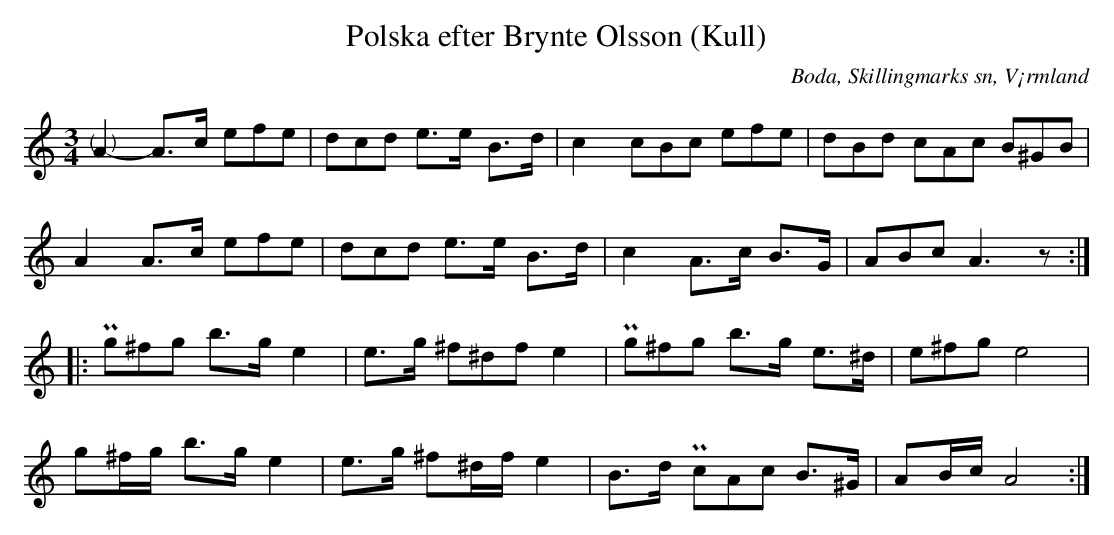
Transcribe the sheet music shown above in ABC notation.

X:1
T:Polska efter Brynte Olsson (Kull)
O:Boda, Skillingmarks sn, V¡rmland
L:1/8
M:3/4
K:Am
"@-7,0(   )"A2- A>c (3efe | (3dcd e>e B>d | c2 (3cBc (3efe | (3dBd (3cAc (3B^GB |
A2 A>c (3efe | (3dcd e>e B>d | c2 A>c B>G | (3ABc A3z ::
(3Pg^fg b>g e2 | e>g (3^f^df e2 | (3Pg^fg b>g   e>^d | (3e^fg e4 |
g^f/g/  b>g e2 | e>g ^f^d/f/ e2 | B>d     (3PcAc B>^G | AB/c/ A4 :|
